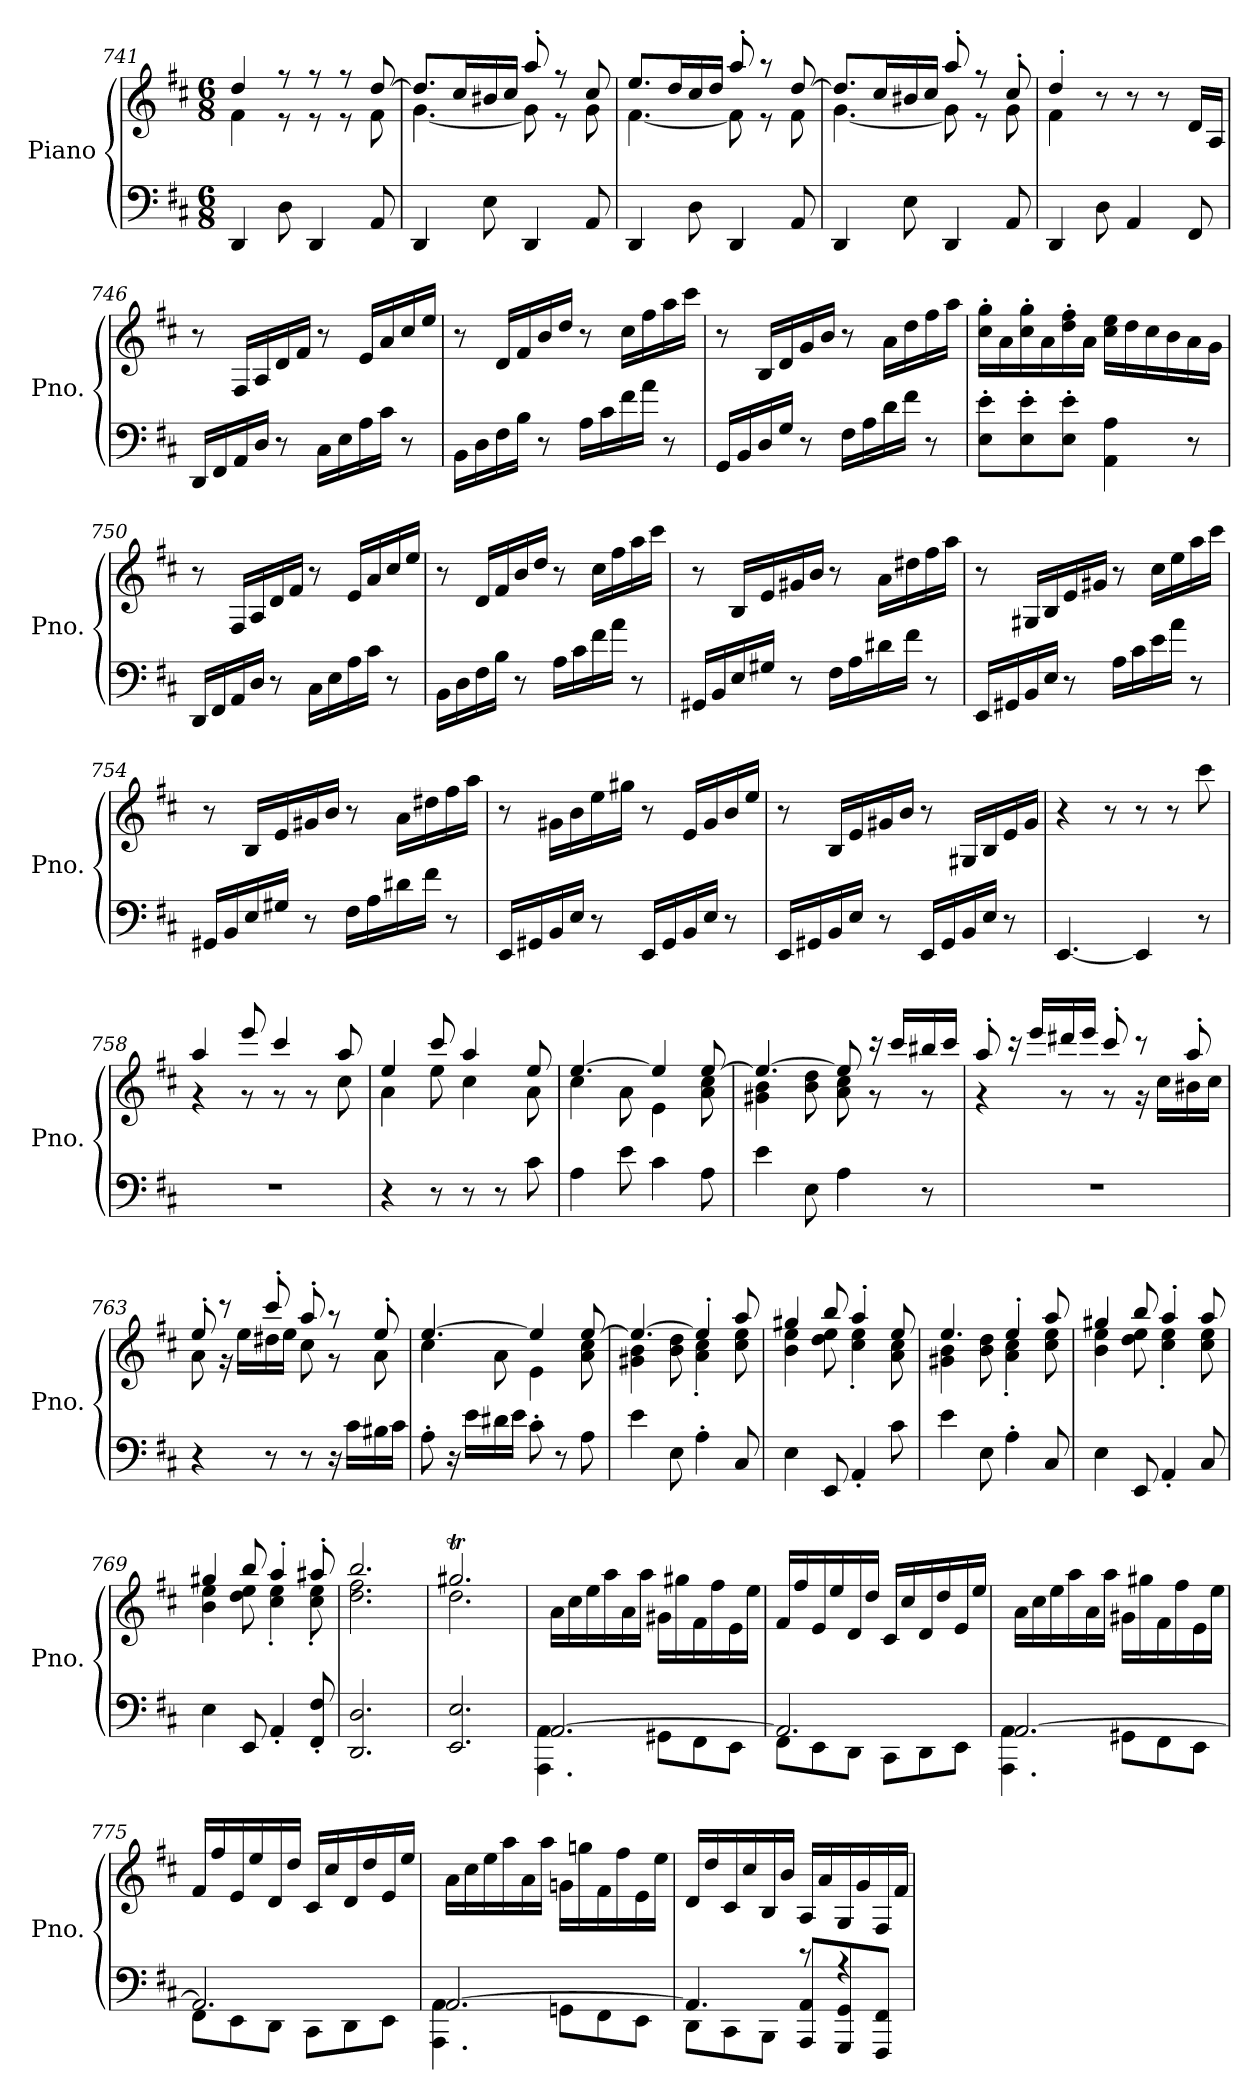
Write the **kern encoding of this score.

**kern	**kern
*part1	*part1
*staff2	*staff1
*I"Piano	*
*I'Pno.	*
*clefF4	*clefG2
*k[f#c#]	*k[f#c#]
*M6/8	*M6/8
=741	=741
*	*^
4DD/	4dd/	4f#\
8D\	8r	8r
4DD/	8r	8r
.	8r	8r
8AA/	[8dd/	8f#\
!!LO:PB:g=z	!!
=742	=742	=742
4DD/	8.dd/L]	[4.g\
.	16cc#/L	.
8E\	16b#X/	.
.	16cc#/JJ	.
4DD/	8aa'/	8g\]
.	8r	8r
8AA/	8cc#/	8g\
=743	=743	=743
4DD/	8.ee/L	[4.f#\
.	16dd/L	.
8D\	16cc#/	.
.	16dd/JJ	.
4DD/	8aa'/	8f#\]
.	8r	8r
8AA/	[8dd/	8f#\
=744	=744	=744
4DD/	8.dd/L]	[4.g\
.	16cc#/L	.
8E\	16b#X/	.
.	16cc#/JJ	.
4DD/	8aa'/	8g\]
.	8r	8r
8AA/	8cc#'/	8g\
=745	=745	=745
4DD/	4dd'/	4f#\
8D\	8r	2ryy
4AA/	8r	.
.	8r	.
8FF#/	16d/LL	.
.	16A/JJ	.
*	*v	*v
!!LO:LB:g=z
=746	=746
16DD/LL	8r
16FF#/	.
16AA/	16F#/LL
16D/JJ	16A/
8r	16d/
.	16f#/JJ
16C#\LL	8r
16E\	.
16A\	16e/LL
16c#\JJ	16a/
8r	16cc#/
.	16ee/JJ
=747	=747
16BB\LL	8r
16D\	.
16F#\	16d/LL
16B\JJ	16f#/
8r	16b/
.	16dd/JJ
16A\LL	8r
16c#\	.
16f#\	16cc#\LL
16a\JJ	16ff#\
8r	16aa\
.	16ccc#\JJ
=748	=748
16GG/LL	8r
16BB/	.
16D/	16B/LL
16G/JJ	16d/
8r	16g/
.	16b/JJ
16F#\LL	8r
16A\	.
16d\	16a\LL
16f#\JJ	16dd\
8r	16ff#\
.	16aa\JJ
!!LO:LB:g=z
=749	=749
8E\' 8e\'L	16cc#\' 16gg\'LL
.	16a\
8E\' 8e\'	16cc#\' 16gg\'
.	16a\
8E\' 8e\'J	16dd\' 16ff#\'
.	16a\JJ
4AA\ 4A\	16cc#\ 16ee\LL
.	16dd\
.	16cc#\
.	16b\
8r	16a\
.	16g\JJ
=750	=750
16DD/LL	8r
16FF#/	.
16AA/	16F#/LL
16D/JJ	16A/
8r	16d/
.	16f#/JJ
16C#\LL	8r
16E\	.
16A\	16e/LL
16c#\JJ	16a/
8r	16cc#/
.	16ee/JJ
=751	=751
16BB\LL	8r
16D\	.
16F#\	16d/LL
16B\JJ	16f#/
8r	16b/
.	16dd/JJ
16A\LL	8r
16c#\	.
16f#\	16cc#\LL
16a\JJ	16ff#\
8r	16aa\
.	16ccc#\JJ
!!LO:LB:g=z
=752	=752
16GG#X/LL	8r
16BB/	.
16E/	16B/LL
16G#X/JJ	16e/
8r	16g#X/
.	16b/JJ
16F#\LL	8r
16A\	.
16d#X\	16a\LL
16f#\JJ	16dd#X\
8r	16ff#\
.	16aa\JJ
=753	=753
16EE/LL	8r
16GG#X/	.
16BB/	16G#X/LL
16E/JJ	16B/
8r	16e/
.	16g#X/JJ
16A\LL	8r
16c#\	.
16e\	16cc#\LL
16a\JJ	16ee\
8r	16aa\
.	16ccc#\JJ
!!LO:LB:g=z
=754	=754
16GG#X/LL	8r
16BB/	.
16E/	16B/LL
16G#X/JJ	16e/
8r	16g#X/
.	16b/JJ
16F#\LL	8r
16A\	.
16d#X\	16a\LL
16f#\JJ	16dd#X\
8r	16ff#\
.	16aa\JJ
=755	=755
16EE/LL	8r
16GG#X/	.
16BB/	16g#X\LL
16E/JJ	16b\
8r	16ee\
.	16gg#X\JJ
16EE/LL	8r
16GG#/	.
16BB/	16e/LL
16E/JJ	16g#/
8r	16b/
.	16ee/JJ
=756	=756
16EE/LL	8r
16GG#X/	.
16BB/	16B/LL
16E/JJ	16e/
8r	16g#X/
.	16b/JJ
16EE/LL	8r
16GG#/	.
16BB/	16G#X/LL
16E/JJ	16B/
8r	16e/
.	16g#/JJ
!!LO:LB:g=z
=757	=757
[4.EE/	4r
.	8r
4EE/]	8r
.	8r
8r	8ccc#\
=758	=758
*	*^
2.r	4aa/	4r
.	8eee/	8r
.	4ccc#/	8r
.	.	8r
.	8aa/	8cc#\
=759	=759	=759
4r	4ee/	4a\
8r	8ccc#/	8ee\
8r	4aa/	4cc#\
8r	.	.
8c#\	8ee/	8a\
=760	=760	=760
4A\	[4.ee/	4cc#\
8e\	.	8a\
4c#\	4ee/]	4e\
8A\	[8ee/	8a\ 8cc#\
=761	=761	=761
4e\	4.ee/_	4g#X\ 4b\
8E\	.	8b\ 8dd\
4A\	8ee/]	8a\ 8cc#\
.	16r	8r
.	16ccc#/LL	.
8r	16bb#X/	8r
.	16ccc#/JJ	.
!!LO:PB:g=z	!!
=762	=762	=762
2.r	8aa'/	4r
.	16r	.
.	16eee/LL	.
.	16ddd#X/	8r
.	16eee/JJ	.
.	8ccc#'/	8r
.	8r	16r
.	.	16cc#\LL
.	8aa'/	16b#X\
.	.	16cc#\JJ
=763	=763	=763
4r	8ee'/	8a\
.	8r	16r
.	.	16ee\LL
8r	8ccc#'/	16dd#X\
.	.	16ee\JJ
8r	8aa'/	8cc#\
16r	8r	8r
16c#\LL	.	.
16B#X\	8ee'/	8a\
16c#\JJ	.	.
=764	=764	=764
8A'\	[4.ee/	4cc#\
16r	.	.
16e\LL	.	.
16d#X\	.	8a\
16e\JJ	.	.
8c#'\	4ee/]	4e\
8r	.	.
8A\	[8ee/	8a\ 8cc#\
!!LO:LB:g=z	!!
=765	=765	=765
4e\	4.ee/_	4g#X\ 4b\
8E\	.	8b\ 8dd\
4A'\	4ee'/]	4a\' 4cc#\'
8C#/	8aa/	8cc#\ 8ee\
=766	=766	=766
4E\	4gg#X/	4b\ 4ee\
8EE/	8bb/	8dd\ 8ee\
4AA'/	4aa'/	4cc#\' 4ee\'
8c#\	8ee/	8a\ 8cc#\
=767	=767	=767
4e\	4.ee/	4g#X\ 4b\
8E\	.	8b\ 8dd\
4A'\	4ee'/	4a\' 4cc#\'
8C#/	8aa/	8cc#\ 8ee\
=768	=768	=768
4E\	4gg#X/	4b\ 4ee\
8EE/	8bb/	8dd\ 8ee\
4AA'/	4aa'/	4cc#\' 4ee\'
8C#/	8aa/	8cc#\ 8ee\
=769	=769	=769
4E\	4gg#X/	4b\ 4ee\
8EE/	8bb/	8dd\ 8ee\
4AA'/	4aa'/	4cc#\' 4ee\'
8FF#/' 8F#/'	8aa#X'/	8cc#\' 8ee\'
=770	=770	=770
2.DD/ 2.D/	2.bb/	2.dd\ 2.ff#\
!!LO:LB:g=z	!!
=771	=771	=771
2.EE/ 2.E/	2.gg#Xt/	2.dd\
*	*v	*v
=772	=772
*^	*
[2.AA/	4.AAA\ 4.AA\	16a\LL
.	.	16cc#\
.	.	16ee\
.	.	16aa\
.	.	16a\
.	.	16aa\JJ
.	8GG#X\L	16g#X\LL
.	.	16gg#X\
.	8FF#\	16f#\
.	.	16ff#\
.	8EE\J	16e\
.	.	16ee\JJ
=773	=773	=773
2.AA/]	8FF#\L	16f#/LL
.	.	16ff#/
.	8EE\	16e/
.	.	16ee/
.	8DD\J	16d/
.	.	16dd/JJ
.	8CC#\L	16c#/LL
.	.	16cc#/
.	8DD\	16d/
.	.	16dd/
.	8EE\J	16e/
.	.	16ee/JJ
=774	=774	=774
[2.AA/	4.AAA\ 4.AA\	16a\LL
.	.	16cc#\
.	.	16ee\
.	.	16aa\
.	.	16a\
.	.	16aa\JJ
.	8GG#X\L	16g#X\LL
.	.	16gg#X\
.	8FF#\	16f#\
.	.	16ff#\
.	8EE\J	16e\
.	.	16ee\JJ
!!LO:LB:g=z
=775	=775	=775
2.AA/]	8FF#\L	16f#/LL
.	.	16ff#/
.	8EE\	16e/
.	.	16ee/
.	8DD\J	16d/
.	.	16dd/JJ
.	8CC#\L	16c#/LL
.	.	16cc#/
.	8DD\	16d/
.	.	16dd/
.	8EE\J	16e/
.	.	16ee/JJ
=776	=776	=776
[2.AA/	4.AAA\ 4.AA\	16a\LL
.	.	16cc#\
.	.	16ee\
.	.	16aa\
.	.	16a\
.	.	16aa\JJ
.	8GGn\L	16gn\LL
.	.	16ggn\
.	8FF#\	16f#\
.	.	16ff#\
.	8EE\J	16e\
.	.	16ee\JJ
=777	=777	=777
4.AA/]	8DD\L	16d/LL
.	.	16dd/
.	8CC#\	16c#/
.	.	16cc#/
.	8BBB\J	16B/
.	.	16b/JJ
8AAA/ 8AA/L	8rc	16A/LL
.	.	16a/
8GGG/ 8GG/	4rA	16G/
.	.	16g/
8FFF#/ 8FF#/J	.	16F#/
.	.	16f#/JJ
*v	*v	*
=	=
*-	*-
